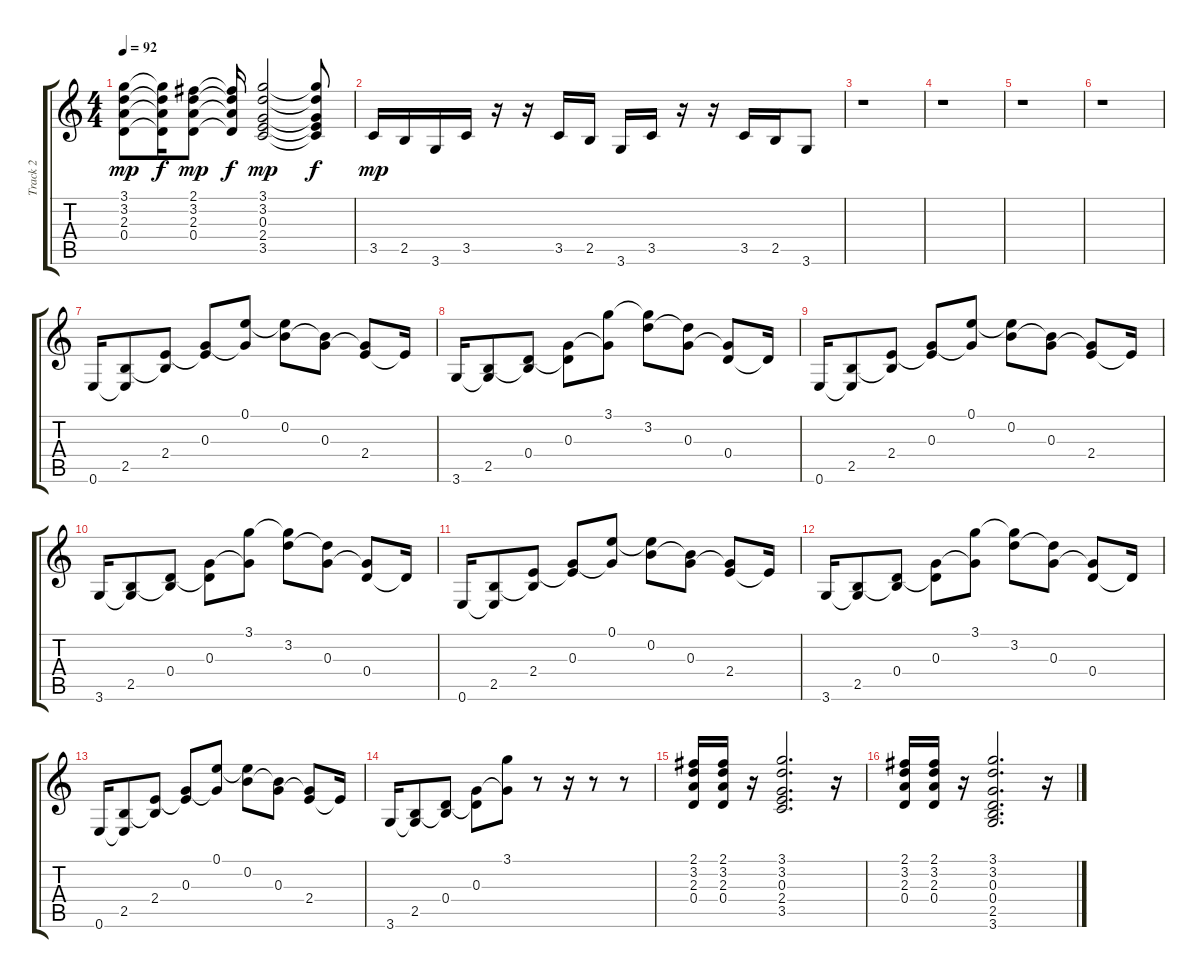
\track ("Track 2" "Track 2") {instrument overdrivenguitar}
\staff {score tabs}
\tuning (E4 B3 G3 D3 A2 E2) {hide}
\ts (4 4)
\tempo 92
\clef g2
\ks c
(3.1 3.2 2.3 0.4).8{dy mp} (3.1{t} 3.2{t} 2.3{t} 0.4{t}).16{dy f} (2.1 3.2 2.3 0.4).8{dy mp} (2.1{t} 3.2{t} 2.3{t} 0.4{t}).16{dy f} (3.1 3.2 0.3 2.4 3.5).2{dy mp} (3.1{t} 3.2{t} 0.3{t} 2.4{t} 3.5{t}).8{dy f} |
3.5.16{dy mp} 2.5.16 3.6.16 3.5.16 r.16 r.16 3.5.16 2.5.16 3.6.16 3.5.16 r.16 r.16 3.5.16 2.5.16 3.6.8 |
r.1 |
r.1 |
r.1 |
r.1 |
0.6.16 (2.5 0.6{t}).8 (2.4 2.5{t}).8 (0.3 2.4{t}).8 (0.1 0.3{t}).8 (0.1{t} 0.2).8 (0.2{t} 0.3).8 (0.3{t} 2.4).8 2.4{t}.16 |
3.6.16 (2.5 3.6{t}).8 (0.4 2.5{t}).8 (0.3 0.4{t}).8 (3.1 0.3{t}).8 (3.1{t} 3.2).8 (3.2{t} 0.3).8 (0.3{t} 0.4).8 0.4{t}.16 |
0.6.16 (2.5 0.6{t}).8 (2.4 2.5{t}).8 (0.3 2.4{t}).8 (0.1 0.3{t}).8 (0.1{t} 0.2).8 (0.2{t} 0.3).8 (0.3{t} 2.4).8 2.4{t}.16 |
3.6.16 (2.5 3.6{t}).8 (0.4 2.5{t}).8 (0.3 0.4{t}).8 (3.1 0.3{t}).8 (3.1{t} 3.2).8 (3.2{t} 0.3).8 (0.3{t} 0.4).8 0.4{t}.16 |
0.6.16 (2.5 0.6{t}).8 (2.4 2.5{t}).8 (0.3 2.4{t}).8 (0.1 0.3{t}).8 (0.1{t} 0.2).8 (0.2{t} 0.3).8 (0.3{t} 2.4).8 2.4{t}.16 |
3.6.16 (2.5 3.6{t}).8 (0.4 2.5{t}).8 (0.3 0.4{t}).8 (3.1 0.3{t}).8 (3.1{t} 3.2).8 (3.2{t} 0.3).8 (0.3{t} 0.4).8 0.4{t}.16 |
0.6.16 (2.5 0.6{t}).8 (2.4 2.5{t}).8 (0.3 2.4{t}).8 (0.1 0.3{t}).8 (0.1{t} 0.2).8 (0.2{t} 0.3).8 (0.3{t} 2.4).8 2.4{t}.16 |
3.6.16 (2.5 3.6{t}).8 (0.4 2.5{t}).8 (0.3 0.4{t}).8 (3.1 0.3{t}).8 r.8 r.16 r.8 r.8 |
(2.1 3.2 2.3 0.4).16 (2.1 3.2 2.3 0.4).16 r.16 (3.1 3.2 0.3 2.4 3.5).2{d} r.16 |
(2.1 3.2 2.3 0.4).16 (2.1 3.2 2.3 0.4).16 r.16 (3.1 3.2 0.3 0.4 2.5 3.6).2{d} r.16
